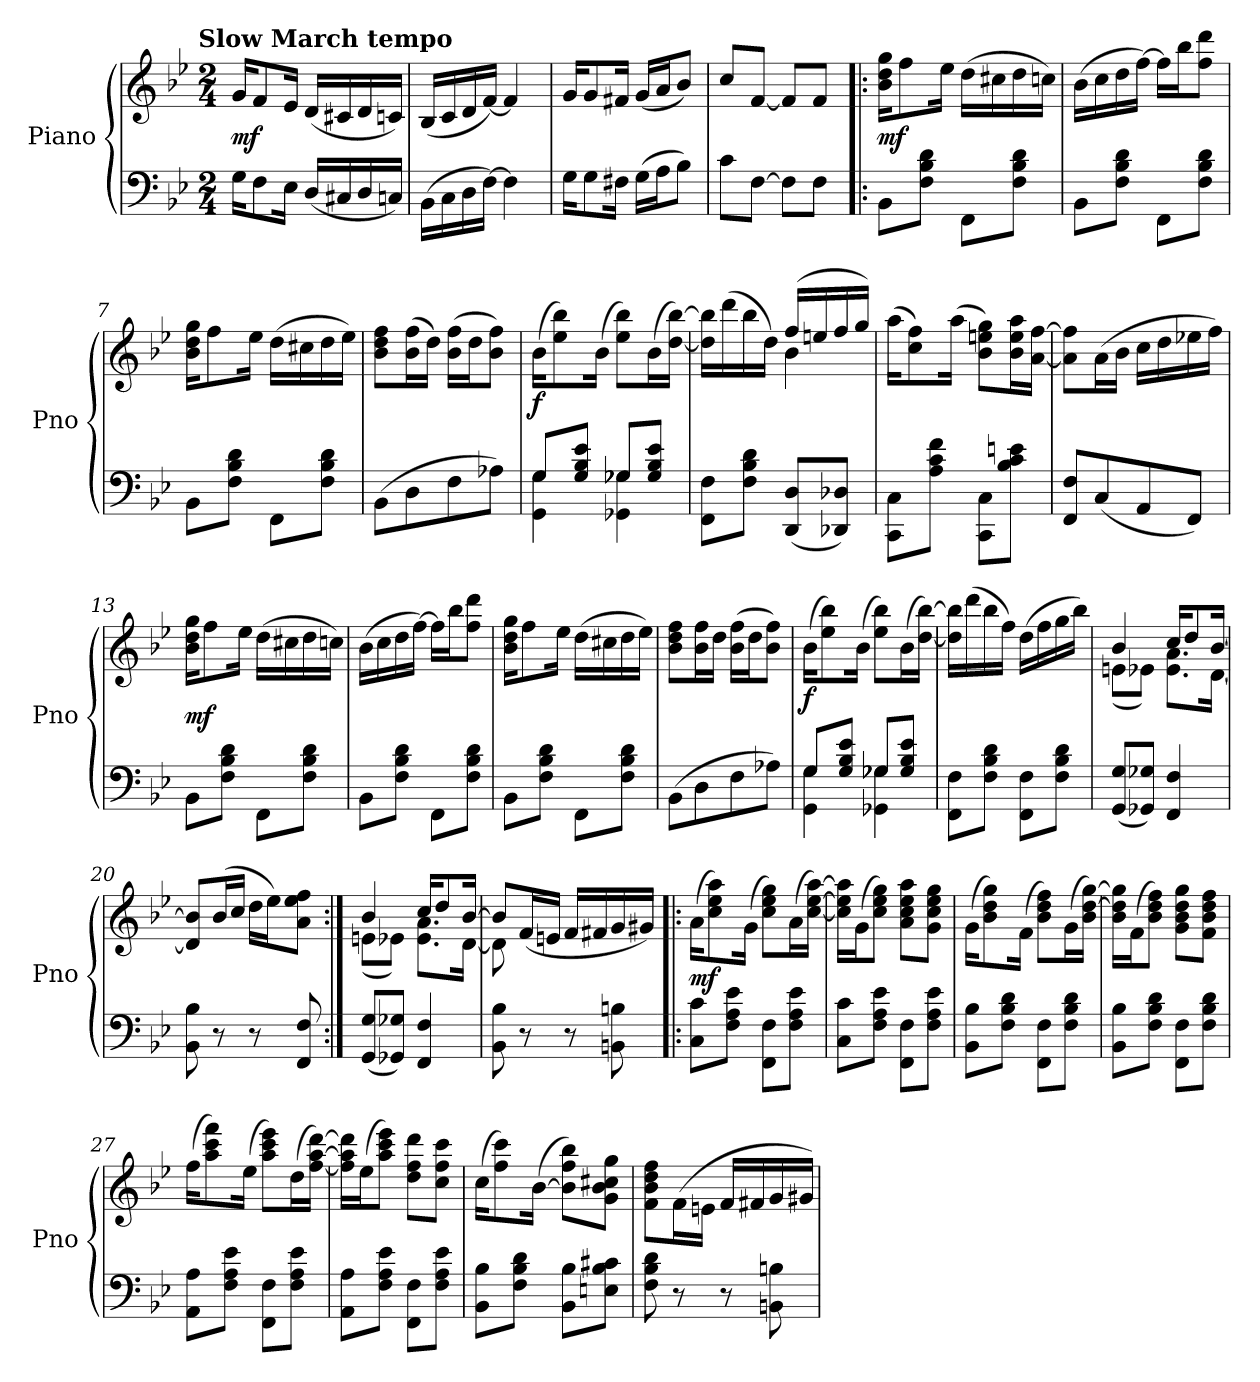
**kern	**kern	**dynam
*part1	*part1	*part1
*staff2	*staff1	*staff1/2
*I"Piano	*	*
*I'Pno	*	*
*clefF4	*clefG2	*
*k[b-e-]	*k[b-e-]	*
*B-:	*B-:	*
!!LO:TX:omd:t=Slow March tempo
*M2/4	*M2/4	*
*MM100	*MM100	*
=1	=1	=1
16GKL	16gKL	mf
8F	8f	.
16E-Jk	16e-Jk	.
(16DLL	(16dLL	.
16C#X	16c#X	.
16D	16d	.
16CnJJ)	16cnJJ)	.
=2	=2	=2
(16BB-LL	(16B-LL	.
16C	16c	.
16D	16d	.
[16FJJ)	[16fJJ)	.
4F]	4f]	.
=3	=3	=3
16GKL	16gKL	.
8G	8g	.
16F#XJk	16f#XJk	.
(16GLL	(16gLL	.
16AJ	16aJ	.
8B-J)	8b-J)	.
=4	=4	=4
8cL	8ccL	.
[8FJ	[8fJ	.
8FL]	8fL]	.
8FJ	8fJ	.
=5!|:	=5!|:	=5!|:
8BB-L	16b- 16dd 16ggKL	mf
.	8ff	.
8F 8B- 8dJ	.	.
.	16ee-Jk	.
8FFL	(16ddLL	.
.	16cc#X	.
8F 8B- 8dJ	16dd	.
.	16ccnJJ)	.
=6	=6	=6
8BB-L	(16b-LL	.
.	16cc	.
8F 8B- 8dJ	16dd	.
.	[16ffJJ)	.
8FFL	16ffLL]	.
.	16bb-J	.
8F 8B- 8dJ	8ff 8dddJ	.
=7	=7	=7
8BB-L	16b- 16dd 16ggKL	.
.	8ff	.
8F 8B- 8dJ	.	.
.	16ee-Jk	.
8FFL	(16ddLL	.
.	16cc#X	.
8F 8B- 8dJ	16dd	.
.	16ee-JJ)	.
=8	=8	=8
(8BB-L	8b- 8dd 8ffL	.
8D	(16b- 16ffL	.
.	16ddJJ)	.
8F	(16b- 16ffLL	.
.	16ddJ	.
8A-XJ)	8b- 8ffJ)	.
=9	=9	=9
*^	*	*
8GL	4GG 4G	(16b-KL	f
.	.	8ee- 8bb-)	.
8G 8B- 8e-J	.	.	.
.	.	(16b-Jk	.
8G-XL	4GG-X 4G-X	8ee- 8bb-L)	.
8G- 8B- 8e-J	.	(16b-L	.
.	.	[16dd [16bb-JJ)	.
*v	*v	*	*
=10	=10	=10
*	*^	*
8FF 8FL	16dd] 16bb-]LL	4ryy	.
.	(16ddd	.	.
8F 8B- 8dJ	16bb-	.	.
.	16ddJJ)	.	.
(8DD 8DL	(16ffLL	4b-	.
.	16een	.	.
8DD-X 8D-XJ)	16ff	.	.
.	16ggJJ)	.	.
*	*v	*v	*
=11	=11	=11
8CC 8CL	(16aaKL	.
.	8cc 8ff)	.
8A 8c 8fJ	.	.
.	(16aaJk	.
8CC 8CL	8b- 8een 8ggL)	.
8B- 8c 8enJ	16b- 16ee 16aaL	.
.	[16a [16ffJJ	.
=12	=12	=12
8FF 8FL	8a] 8ff]L	.
(8C	(16aL	.
.	16b-JJ	.
8AA	16ccLL	.
.	16dd	.
8FFJ)	16ee-X	.
.	16ffJJ)	.
=13	=13	=13
8BB-L	16b- 16dd 16ggKL	mf
.	8ff	.
8F 8B- 8dJ	.	.
.	16ee-Jk	.
8FFL	(16ddLL	.
.	16cc#X	.
8F 8B- 8dJ	16dd	.
.	16ccnJJ)	.
=14	=14	=14
8BB-L	(16b-LL	.
.	16cc	.
8F 8B- 8dJ	16dd	.
.	[16ffJJ)	.
8FFL	16ffLL]	.
.	16bb-J	.
8F 8B- 8dJ	8ff 8dddJ	.
=15	=15	=15
8BB-L	16b- 16dd 16ggKL	.
.	8ff	.
8F 8B- 8dJ	.	.
.	16ee-Jk	.
8FFL	(16ddLL	.
.	16cc#X	.
8F 8B- 8dJ	16dd	.
.	16ee-JJ)	.
=16	=16	=16
(8BB-L	8b- 8dd 8ffL	.
8D	16b- 16ffL	.
.	16ddJJ	.
8F	(16b- 16ffLL	.
.	16ddJ	.
8A-XJ)	8b- 8ffJ)	.
=17	=17	=17
*^	*	*
8GL	4GG 4G	(16b-KL	f
.	.	8ee- 8bb-)	.
8G 8B- 8e-J	.	.	.
.	.	(16b-Jk	.
8G-XL	4GG-X 4G-X	8ee- 8bb-L)	.
8G- 8B- 8e-J	.	(16b-L	.
.	.	[16dd [16bb-JJ)	.
*v	*v	*	*
=18	=18	=18
8FF 8FL	16dd] 16bb-]LL	.
.	(16ddd	.
8F 8B- 8dJ	16bb-	.
.	16ffJJ)	.
8FF 8FL	(16ddLL	.
.	16ff	.
8F 8B- 8dJ	16gg	.
.	16bb-JJ)	.
=19	=19	=19
*	*^	*
(8GG 8GL	4b-	(8enL	.
8GG-X 8G-XJ)	.	8e-XJ)	.
4FF 4F	16ccKL	8.e- 8.aL	.
.	8dd	.	.
.	[16b-Jk	[16dJk	.
*	*v	*v	*
=20	=20	=20
8BB- 8B-	8d] 8b-]L	.
8r	(16b-L	.
.	16ccJJ	.
8r	16ddLL	.
.	16ee-J)	.
8FF 8F	8a 8ee- 8ffJ	.
=21:|!	=21:|!	=21:|!
*	*^	*
(8GG 8GL	4b-	(8enL	.
8GG-X 8G-XJ)	.	8e-XJ)	.
4FF 4F	16ccKL	8.e- 8.aL	.
.	8dd	.	.
.	[16b-Jk	[16dJk	.
=22	=22	=22	=22
8BB- 8B-	8b-L]	8d]	.
8r	(16fL	4.ryy	.
.	16enJJ	.	.
8r	16fLL	.	.
.	16f#X	.	.
8BBn 8Bn	16g	.	.
.	16g#XJJ)	.	.
*	*v	*v	*
=23!|:	=23!|:	=23!|:
8C 8cL	(16aKL	mf
.	8cc 8ee- 8aa)	.
8F 8A 8e-J	.	.
.	(16gJk	.
8FF 8FL	8cc 8ee- 8ggL)	.
8F 8A 8e-J	(16aL	.
.	[16cc [16ee- [16aaJJ)	.
=24	=24	=24
8C 8cL	16cc] 16ee-] 16aa]LL	.
.	(16gJ	.
8F 8A 8e-J	8cc 8ee- 8ggJ)	.
8FF 8FL	8a 8cc 8ee- 8aaL	.
8F 8A 8e-J	8g 8cc 8ee- 8ggJ	.
=25	=25	=25
8BB- 8B-L	(16gKL	.
.	8b- 8dd 8gg)	.
8F 8B- 8dJ	.	.
.	(16fJk	.
8FF 8FL	8b- 8dd 8ffL)	.
8F 8B- 8dJ	(16gL	.
.	16b- [16dd [16ggJJ)	.
=26	=26	=26
8BB- 8B-L	16b- 16dd] 16gg]LL	.
.	(16fJ	.
8F 8B- 8dJ	8b- 8dd 8ffJ)	.
8FF 8FL	8g 8b- 8dd 8ggL	.
8F 8B- 8dJ	8f 8b- 8dd 8ffJ	.
=27	=27	=27
8AA 8AL	(16ffKL	.
.	8aa 8ccc 8fff)	.
8F 8A 8e-J	.	.
.	(16ee-Jk	.
8FF 8FL	8aa 8ccc 8eee-L)	.
8F 8A 8e-J	(16ddL	.
.	[16ff [16aa [16dddJJ)	.
=28	=28	=28
8AA 8AL	16ff] 16aa] 16ddd]LL	.
.	(16ee-J	.
8F 8A 8e-J	8aa 8ccc 8eee-J)	.
8FF 8FL	8dd 8ff 8dddL	.
8F 8A 8e-J	8cc 8ff 8cccJ	.
=29	=29	=29
8BB- 8B-L	(16ccKL	.
.	8ff 8ccc)	.
8F 8B- 8dJ	.	.
.	([16b-Jk	.
8BB- 8B-L	8b-] 8ff 8bb-L)	.
8En 8B- 8c#XJ	8g 8b- 8cc#X 8ggJ	.
=30	=30	=30
8F 8B- 8d	8f 8b- 8dd 8ffL	.
8r	(16fL	.
.	16enJJ	.
8r	16fLL	.
.	16f#X	.
8BBn 8Bn	16g	.
.	16g#XJJ)	.
=	=	=
*-	*-	*-
